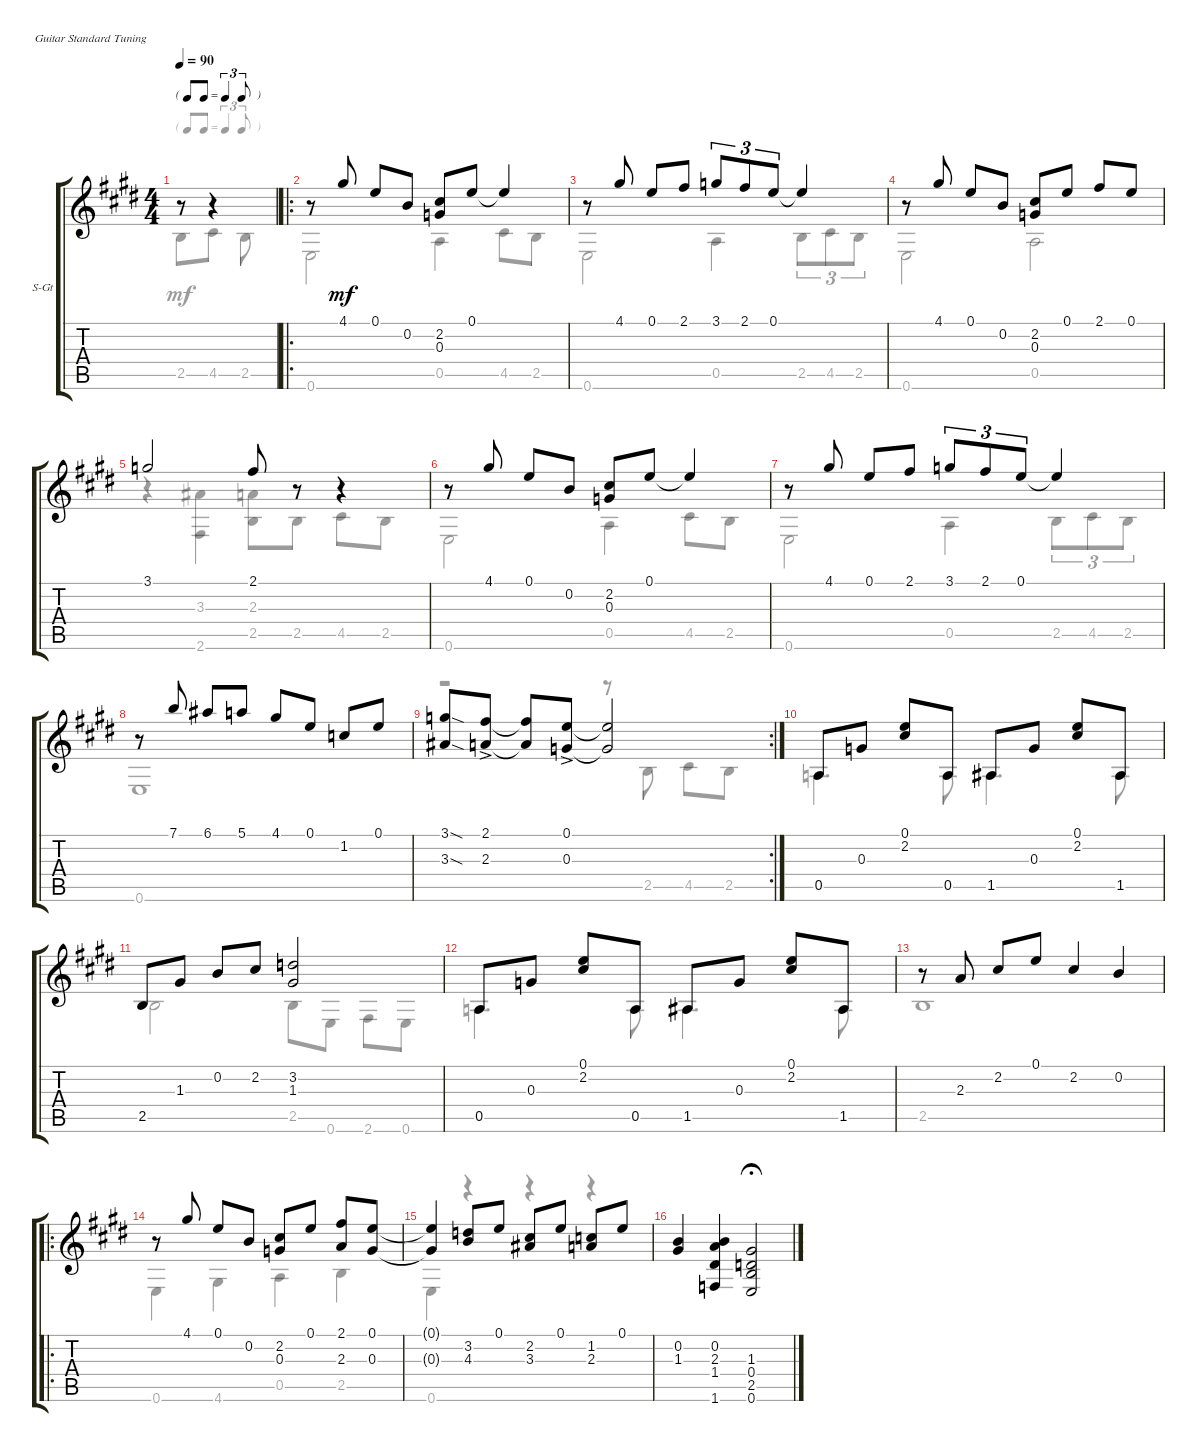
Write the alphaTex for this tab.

\defaultSystemsLayout 4
\bracketExtendMode groupsimilarinstruments
\firstSystemTrackNameOrientation horizontal
\otherSystemsTrackNameOrientation horizontal
\track ("Steel Guitar" "S-Gt") {instrument acousticguitarsteel}
\staff {score tabs}
\tuning (E4 B3 G3 D3 A2 E2)
\voice
\ts (4 4)
\tf triplet8th
\ac
\tempo 90
\clef g2
\scale
0.476744
\ks e
r.8{dy mf instrument acousticguitarsteel} r.4 |
\ro
\scale
0.523256 r.8 4.1.8 0.1.8 0.2.8 (2.2 0.3).8 0.1.8 0.1{t}.4 |
\scale
0.588235 r.8 4.1.8 0.1.8 2.1.8 3.1.8{tu (3 2)} 2.1.8{tu (3 2)} 0.1.8{tu (3 2)} 0.1{t}.4 |
\scale
0.411765 r.8 4.1.8 0.1.8 0.2.8 (2.2 0.3).8 0.1.8 2.1.8 0.1.8 |
\scale
0.5 3.1.2 2.1.8 r.8 r.4 |
\scale
0.5 r.8 4.1.8 0.1.8 0.2.8 (2.2 0.3).8 0.1.8 0.1{t}.4 |
\scale
0.5 r.8 4.1.8 0.1.8 2.1.8 3.1.8{tu (3 2)} 2.1.8{tu (3 2)} 0.1.8{tu (3 2)} 0.1{t}.4 |
\scale
0.5 r.8 7.1.8 6.1.8 5.1.8 4.1.8 0.1.8 1.2.8 0.1.8 |
\rc 2
(3.1{sod} 3.3{sod}).8 (2.1{ac} 2.3{ac}).8 (2.1{t} 2.3{t}).8 (0.1{ac} 0.3{ac}).8 (0.1{t} 0.3{t}).2 |
0.5.8 0.3.8 (2.2 0.1).8 0.5.8 1.5.8 0.3.8 (2.2 0.1).8 1.5.8 |
2.5.8 1.3.8 0.2.8 2.2.8 (3.2 1.3).2 |
0.5.8 0.3.8 (2.2 0.1).8 0.5.8 1.5.8 0.3.8 (2.2 0.1).8 1.5.8 |
r.8 2.3.8 2.2.8 0.1.8 2.2.4 0.2.4 |
\ro
r.8 4.1.8 0.1.8 0.2.8 (2.2 0.3).8 0.1.8 (2.1 2.3).8 (0.1 0.3).8 |
(0.1{t} 0.3{t}).4 (3.2 4.3).8 0.1.8 (2.2 3.3).8 0.1.8 (1.2 2.3).8 0.1.8 |
(0.2 1.3).4 (2.3 0.2 1.4 1.6).4 (1.3 0.4 2.5 0.6).2{fermata (medium 0.5)}
\voice
\clef g2
\ottava regular
\simile none
\scale
0.476744
\ks e
2.5.8{dy mf} 4.5.8 2.5.8 |
\scale
0.523256 0.6.2 0.5.4 4.5.8 2.5.8 |
\scale
0.588235 0.6.2 0.5.4 2.5.8{tu (3 2)} 4.5.8{tu (3 2)} 2.5.8{tu (3 2)} |
\scale
0.411765 0.6.2 0.5.2 |
\scale
0.5 r.4 (3.3 2.6).4 (2.3 2.5).8 2.5.8 4.5.8 2.5.8 |
\scale
0.5 0.6.2 0.5.4 4.5.8 2.5.8 |
\scale
0.5 0.6.2 0.5.4 2.5.8{tu (3 2)} 4.5.8{tu (3 2)} 2.5.8{tu (3 2)} |
\scale
0.5 0.6.1 |
r.2 r.8 2.5.8 4.5.8 2.5.8 |
0.5.4{d} 0.5.8 1.5.4{d} 1.5.8 |
2.5.2 2.5.8 0.6.8 2.6.8 0.6.8 |
0.5.4{d} 0.5.8 1.5.4{d} 1.5.8 |
2.5.1 |
0.6.4 4.6.4 0.5.4 2.5.4 |
0.6.4 r.4 r.4 r.4 |
